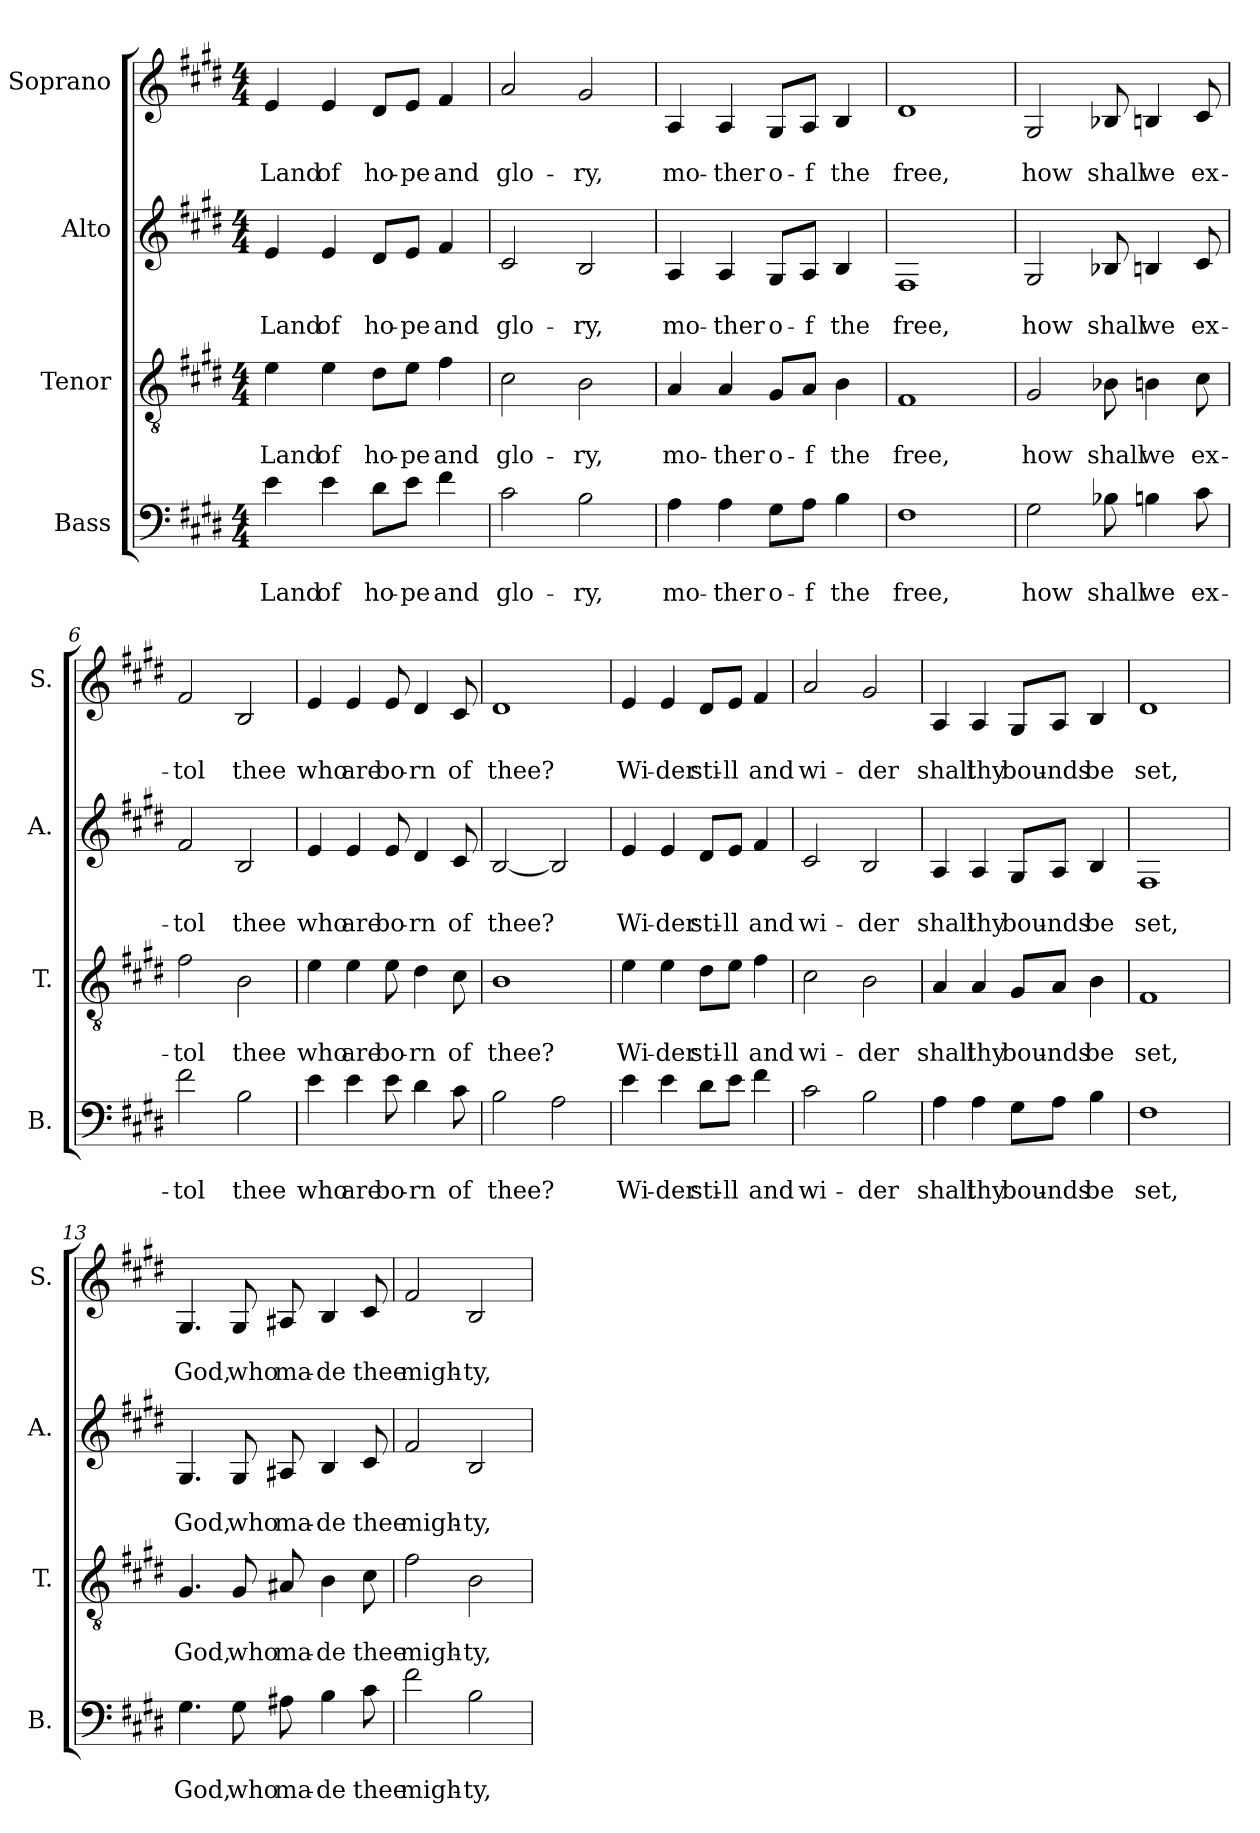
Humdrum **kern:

**kern	**text	**text	**kern	**text	**text	**kern	**text	**text	**kern	**text	**text
*part4	*part4	*part4	*part3	*part3	*part3	*part2	*part2	*part2	*part1	*part1	*part1
*staff4	*staff4	*staff4	*staff3	*staff3	*staff3	*staff2	*staff2	*staff2	*staff1	*staff1	*staff1
*I"Bass	*	*	*I"Tenor	*	*	*I"Alto	*	*	*I"Soprano	*	*
*I'B.	*	*	*I'T.	*	*	*I'A.	*	*	*I'S.	*	*
*clefF4	*	*	*clefGv2	*	*	*clefG2	*	*	*clefG2	*	*
*k[f#c#g#d#]	*	*	*k[f#c#g#d#]	*	*	*k[f#c#g#d#]	*	*	*k[f#c#g#d#]	*	*
*M4/4	*	*	*M4/4	*	*	*M4/4	*	*	*M4/4	*	*
=1	=1	=1	=1	=1	=1	=1	=1	=1	=1	=1	=1
!	!	!LO:LY:b	!	!	!LO:LY:b	!	!	!LO:LY:b	!	!	!LO:LY:b
4e\	.	Land	4e\	.	Land	4e/	.	Land	4e/	.	Land
!	!	!LO:LY:b	!	!	!LO:LY:b	!	!	!LO:LY:b	!	!	!LO:LY:b
4e\	.	of	4e\	.	of	4e/	.	of	4e/	.	of
!	!	!LO:LY:b	!	!	!LO:LY:b	!	!	!LO:LY:b	!	!	!LO:LY:b
8d#\L	.	ho-	8d#\L	.	ho-	8d#/L	.	ho-	8d#/L	.	ho-
!	!	!LO:LY:b	!	!	!LO:LY:b	!	!	!LO:LY:b	!	!	!LO:LY:b
8e\J	.	-pe	8e\J	.	-pe	8e/J	.	-pe	8e/J	.	-pe
!	!	!LO:LY:b	!	!	!LO:LY:b	!	!	!LO:LY:b	!	!	!LO:LY:b
4f#\	.	and	4f#\	.	and	4f#/	.	and	4f#/	.	and
=2	=2	=2	=2	=2	=2	=2	=2	=2	=2	=2	=2
!	!	!LO:LY:b	!	!	!LO:LY:b	!	!	!LO:LY:b	!	!	!LO:LY:b
2c#\	.	glo-	2c#\	.	glo-	2c#/	.	glo-	2a/	.	glo-
!	!	!LO:LY:b	!	!	!LO:LY:b	!	!	!LO:LY:b	!	!	!LO:LY:b
2B\	.	-ry,	2B\	.	-ry,	2B/	.	-ry,	2g#/	.	-ry,
=3	=3	=3	=3	=3	=3	=3	=3	=3	=3	=3	=3
!	!	!LO:LY:b	!	!	!LO:LY:b	!	!	!LO:LY:b	!	!	!LO:LY:b
4A\	.	mo-	4A/	.	mo-	4A/	.	mo-	4A/	.	mo-
!	!	!LO:LY:b	!	!	!LO:LY:b	!	!	!LO:LY:b	!	!	!LO:LY:b
4A\	.	-ther	4A/	.	-ther	4A/	.	-ther	4A/	.	-ther
!	!	!LO:LY:b	!	!	!LO:LY:b	!	!	!LO:LY:b	!	!	!LO:LY:b
8G#\L	.	o-	8G#/L	.	o-	8G#/L	.	o-	8G#/L	.	o-
!	!	!LO:LY:b	!	!	!LO:LY:b	!	!	!LO:LY:b	!	!	!LO:LY:b
8A\J	.	-f	8A/J	.	-f	8A/J	.	-f	8A/J	.	-f
!	!	!LO:LY:b	!	!	!LO:LY:b	!	!	!LO:LY:b	!	!	!LO:LY:b
4B\	.	the	4B\	.	the	4B/	.	the	4B/	.	the
=4	=4	=4	=4	=4	=4	=4	=4	=4	=4	=4	=4
!	!	!LO:LY:b	!	!	!LO:LY:b	!	!	!LO:LY:b	!	!	!LO:LY:b
1F#	.	free,	1F#	.	free,	1F#	.	free,	1d#	.	free,
=5	=5	=5	=5	=5	=5	=5	=5	=5	=5	=5	=5
!	!	!LO:LY:b	!	!	!LO:LY:b	!	!	!LO:LY:b	!	!	!LO:LY:b
2G#\	.	how	2G#/	.	how	2G#/	.	how	2G#/	.	how
!	!	!LO:LY:b	!	!	!LO:LY:b	!	!	!LO:LY:b	!	!	!LO:LY:b
8B-X\	.	shall	8B-X\	.	shall	8B-X/	.	shall	8B-X/	.	shall
!	!	!LO:LY:b	!	!	!LO:LY:b	!	!	!LO:LY:b	!	!	!LO:LY:b
4Bn\	.	we	4Bn\	.	we	4Bn/	.	we	4Bn/	.	we
!	!	!LO:LY:b	!	!	!LO:LY:b	!	!	!LO:LY:b	!	!	!LO:LY:b
8c#\	.	ex-	8c#\	.	ex-	8c#/	.	ex-	8c#/	.	ex-
=6	=6	=6	=6	=6	=6	=6	=6	=6	=6	=6	=6
!	!	!LO:LY:b	!	!	!LO:LY:b	!	!	!LO:LY:b	!	!	!LO:LY:b
2f#\	.	-tol	2f#\	.	-tol	2f#/	.	-tol	2f#/	.	-tol
!	!	!LO:LY:b	!	!	!LO:LY:b	!	!	!LO:LY:b	!	!	!LO:LY:b
2B\	.	thee	2B\	.	thee	2B/	.	thee	2B/	.	thee
=7	=7	=7	=7	=7	=7	=7	=7	=7	=7	=7	=7
!	!	!LO:LY:b	!	!	!LO:LY:b	!	!	!LO:LY:b	!	!	!LO:LY:b
4e\	.	who	4e\	.	who	4e/	.	who	4e/	.	who
!	!	!LO:LY:b	!	!	!LO:LY:b	!	!	!LO:LY:b	!	!	!LO:LY:b
4e\	.	are	4e\	.	are	4e/	.	are	4e/	.	are
!	!	!LO:LY:b	!	!	!LO:LY:b	!	!	!LO:LY:b	!	!	!LO:LY:b
8e\	.	bo-	8e\	.	bo-	8e/	.	bo-	8e/	.	bo-
!	!	!LO:LY:b	!	!	!LO:LY:b	!	!	!LO:LY:b	!	!	!LO:LY:b
4d#\	.	-rn	4d#\	.	-rn	4d#/	.	-rn	4d#/	.	-rn
!	!	!LO:LY:b	!	!	!LO:LY:b	!	!	!LO:LY:b	!	!	!LO:LY:b
8c#\	.	of	8c#\	.	of	8c#/	.	of	8c#/	.	of
!!LO:LB:g=z
=8	=8	=8	=8	=8	=8	=8	=8	=8	=8	=8	=8
!	!	!LO:LY:b	!	!	!LO:LY:b	!	!	!LO:LY:b	!	!	!LO:LY:b
2B\	.	thee?	1B	.	thee?	[2B/	.	thee?	1d#	.	thee?
2A\	.	.	.	.	.	2B/]	.	.	.	.	.
=9	=9	=9	=9	=9	=9	=9	=9	=9	=9	=9	=9
!	!	!LO:LY:b	!	!	!LO:LY:b	!	!	!LO:LY:b	!	!	!LO:LY:b
4e\	.	Wi-	4e\	.	Wi-	4e/	.	Wi-	4e/	.	Wi-
!	!	!LO:LY:b	!	!	!LO:LY:b	!	!	!LO:LY:b	!	!	!LO:LY:b
4e\	.	-der	4e\	.	-der	4e/	.	-der	4e/	.	-der
!	!	!LO:LY:b	!	!	!LO:LY:b	!	!	!LO:LY:b	!	!	!LO:LY:b
8d#\L	.	sti-	8d#\L	.	sti-	8d#/L	.	sti-	8d#/L	.	sti-
!	!	!LO:LY:b	!	!	!LO:LY:b	!	!	!LO:LY:b	!	!	!LO:LY:b
8e\J	.	-ll	8e\J	.	-ll	8e/J	.	-ll	8e/J	.	-ll
!	!	!LO:LY:b	!	!	!LO:LY:b	!	!	!LO:LY:b	!	!	!LO:LY:b
4f#\	.	and	4f#\	.	and	4f#/	.	and	4f#/	.	and
=10	=10	=10	=10	=10	=10	=10	=10	=10	=10	=10	=10
!	!	!LO:LY:b	!	!	!LO:LY:b	!	!	!LO:LY:b	!	!	!LO:LY:b
2c#\	.	wi-	2c#\	.	wi-	2c#/	.	wi-	2a/	.	wi-
!	!	!LO:LY:b	!	!	!LO:LY:b	!	!	!LO:LY:b	!	!	!LO:LY:b
2B\	.	-der	2B\	.	-der	2B/	.	-der	2g#/	.	-der
=11	=11	=11	=11	=11	=11	=11	=11	=11	=11	=11	=11
!	!	!LO:LY:b	!	!	!LO:LY:b	!	!	!LO:LY:b	!	!	!LO:LY:b
4A\	.	shall	4A/	.	shall	4A/	.	shall	4A/	.	shall
!	!	!LO:LY:b	!	!	!LO:LY:b	!	!	!LO:LY:b	!	!	!LO:LY:b
4A\	.	thy	4A/	.	thy	4A/	.	thy	4A/	.	thy
!	!	!LO:LY:b	!	!	!LO:LY:b	!	!	!LO:LY:b	!	!	!LO:LY:b
8G#\L	.	bou-	8G#/L	.	bou-	8G#/L	.	bou-	8G#/L	.	bou-
!	!	!LO:LY:b	!	!	!LO:LY:b	!	!	!LO:LY:b	!	!	!LO:LY:b
8A\J	.	-nds	8A/J	.	-nds	8A/J	.	-nds	8A/J	.	-nds
!	!	!LO:LY:b	!	!	!LO:LY:b	!	!	!LO:LY:b	!	!	!LO:LY:b
4B\	.	be	4B\	.	be	4B/	.	be	4B/	.	be
=12	=12	=12	=12	=12	=12	=12	=12	=12	=12	=12	=12
!	!	!LO:LY:b	!	!	!LO:LY:b	!	!	!LO:LY:b	!	!	!LO:LY:b
1F#	.	set,	1F#	.	set,	1F#	.	set,	1d#	.	set,
=13	=13	=13	=13	=13	=13	=13	=13	=13	=13	=13	=13
!	!	!LO:LY:b	!	!	!LO:LY:b	!	!	!LO:LY:b	!	!	!LO:LY:b
4.G#\	.	God,	4.G#/	.	God,	4.G#/	.	God,	4.G#/	.	God,
!	!	!LO:LY:b	!	!	!LO:LY:b	!	!	!LO:LY:b	!	!	!LO:LY:b
8G#\	.	who	8G#/	.	who	8G#/	.	who	8G#/	.	who
!	!	!LO:LY:b	!	!	!LO:LY:b	!	!	!LO:LY:b	!	!	!LO:LY:b
8A#X\	.	ma-	8A#X/	.	ma-	8A#X/	.	ma-	8A#X/	.	ma-
!	!	!LO:LY:b	!	!	!LO:LY:b	!	!	!LO:LY:b	!	!	!LO:LY:b
4B\	.	-de	4B\	.	-de	4B/	.	-de	4B/	.	-de
!	!	!LO:LY:b	!	!	!LO:LY:b	!	!	!LO:LY:b	!	!	!LO:LY:b
8c#\	.	thee	8c#\	.	thee	8c#/	.	thee	8c#/	.	thee
=14	=14	=14	=14	=14	=14	=14	=14	=14	=14	=14	=14
!	!	!LO:LY:b	!	!	!LO:LY:b	!	!	!LO:LY:b	!	!	!LO:LY:b
2f#\	.	migh-	2f#\	.	migh-	2f#/	.	migh-	2f#/	.	migh-
!	!	!LO:LY:b	!	!	!LO:LY:b	!	!	!LO:LY:b	!	!	!LO:LY:b
2B\	.	-ty,	2B\	.	-ty,	2B/	.	-ty,	2B/	.	-ty,
=	=	=	=	=	=	=	=	=	=	=	=
*-	*-	*-	*-	*-	*-	*-	*-	*-	*-	*-	*-
